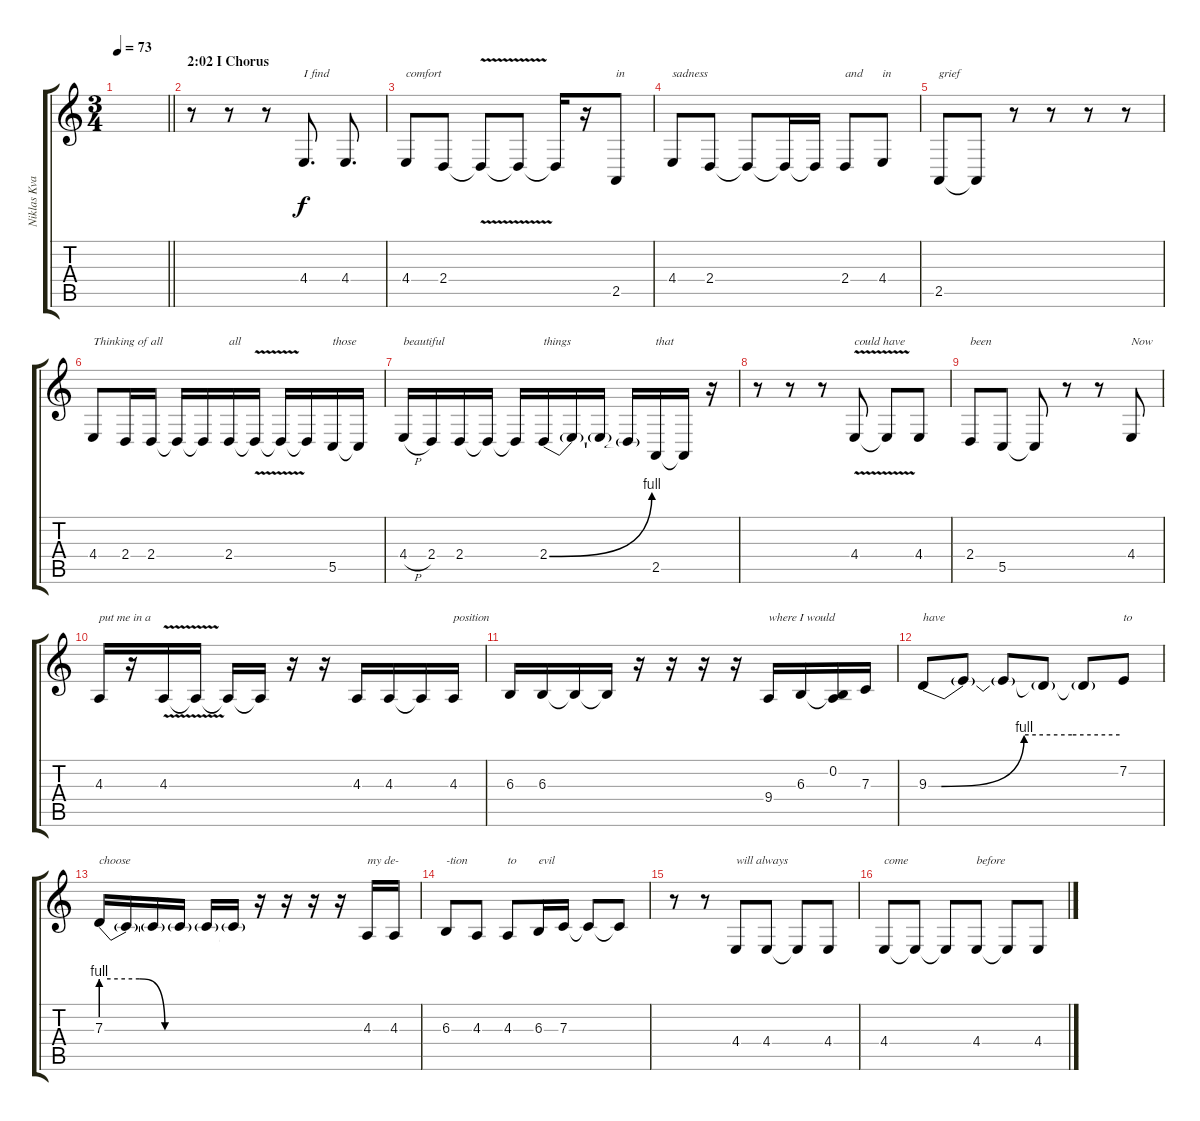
\track ("Niklas Kvarforth (Vocals/Outro Choir)" "Niklas Kva") {instrument oboe}
\staff {score tabs}
\tuning (D4 A3 F3 C3 G2 D2) {hide}
\ts (3 4)
\tempo 73
\clef g2
\barLineRight lightlight
\ks c
|
\section ("" "2:02 I Chorus")
r.8 r.8 r.8 4.4.8{d txt "I find"} 4.4.8{d} |
4.4.8{txt "comfort"} 2.4.8 2.4{v t}.8 2.4{t}.8 2.4{t}.16 r.16 2.5.8{txt "in"} |
4.4.8{txt "sadness"} 2.4.8 2.4{t}.8 2.4{t}.16 2.4{t}.16 2.4.8{txt "and"} 4.4.8{txt "in"} |
2.5.8{txt "grief"} 2.5{t}.8 r.8 r.8 r.8 r.8 |
4.4.8{txt "Thinking of all"} 2.4.16 2.4.16 2.4{t}.16 2.4{t}.16 2.4.16{txt "all"} 2.4{v t}.16 2.4{t}.16 2.4{t}.16 5.5.16{txt "those"} 5.5{t}.16 |
4.4{h}.16{txt "beautiful"} 2.4.16 2.4.16 2.4{t}.16 2.4{t}.16 2.4{be (bend 0 0 60 4)}.16{txt "things"} 2.4{t}.16 2.4{t}.16 2.4{t}.16 2.5.16{txt "that"} 2.5{t}.16 r.16 |
r.8 r.8 r.8 4.4{v}.8{txt "could have "} 4.4{t}.8 4.4.8 |
2.4.8{txt "been"} 5.5.8 5.5{t}.8 r.8 r.8 4.4.8{txt "Now"} |
4.3.16{txt "put me in a "} r.16 4.3{v}.16 4.3{t}.16 4.3{t}.16 4.3{t}.16 r.16 r.16 4.3.16 4.3.16 4.3{t}.16 4.3.16{txt "position"} |
6.3.16 6.3.16 6.3{t}.16 6.3{t}.16 r.16 r.16 r.16 r.16 9.4.16{txt "where I would "} 6.3.16 (0.2 6.3{t}).16 7.3.16 |
9.3{be (custom 0 0 4 0 30 4 45 4 60 4)}.8{txt "have"} 9.3{t}.8 9.3{t}.8 9.3{t}.8 9.3{t}.8 7.2.8{txt "to "} |
7.3{be (custom 0 4 15 4 25 0 60 0)}.16{txt "choose"} 7.3{t}.16 7.3{t}.16 7.3{t}.16 7.3{t}.16 7.3{t}.16 r.16 r.16 r.16 r.16 4.3.16{txt "my de-"} 4.3.16 |
6.3.8{txt "-tion"} 4.3.8 4.3.8{txt "to"} 6.3.16{txt "evil"} 7.3.16 7.3{t}.8 7.3{t}.8 |
r.8 r.8 4.4.8{txt "will always "} 4.4.8 4.4{t}.8 4.4.8 |
4.4.8{txt "come "} 4.4{t}.8 4.4{t}.8 4.4.8{txt "before "} 4.4{t}.8 4.4.8
